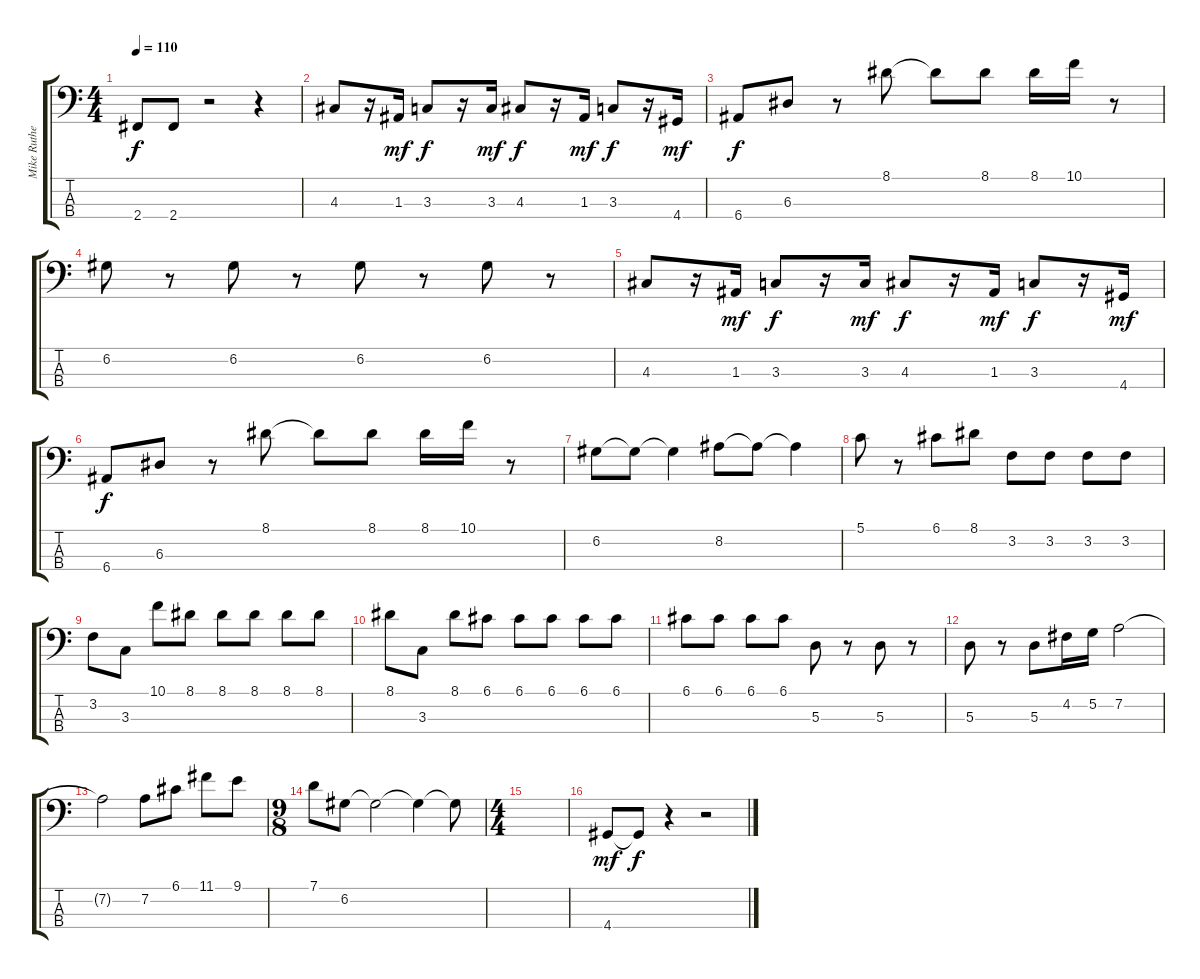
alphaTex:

\track ("Mike Rutherford (bass)" "Mike Ruthe") {instrument electricbassfinger}
\staff {score tabs}
\tuning (G2 D2 A1 E1) {hide}
\ts (4 4)
\tempo 110
\clef f4
\ks c
2.4.8{dy f} 2.4.8 r.2 r.4 |
4.3.8 r.16 1.3.16{dy mf} 3.3.8{dy f} r.16 3.3.16{dy mf} 4.3.8{dy f} r.16 1.3.16{dy mf} 3.3.8{dy f} r.16 4.4.16{dy mf} |
6.4.8{dy f} 6.3.8 r.8 8.1.8 8.1{t}.8 8.1.8 8.1.16 10.1.16 r.8 |
6.2.8 r.8 6.2.8 r.8 6.2.8 r.8 6.2.8 r.8 |
4.3.8 r.16 1.3.16{dy mf} 3.3.8{dy f} r.16 3.3.16{dy mf} 4.3.8{dy f} r.16 1.3.16{dy mf} 3.3.8{dy f} r.16 4.4.16{dy mf} |
6.4.8{dy f} 6.3.8 r.8 8.1.8 8.1{t}.8 8.1.8 8.1.16 10.1.16 r.8 |
6.2.8 6.2{t}.8 6.2{t}.4 8.2.8 8.2{t}.8 8.2{t}.4 |
5.1.8 r.8 6.1.8 8.1.8 3.2.8 3.2.8 3.2.8 3.2.8 |
3.2.8 3.3.8 10.1.8 8.1.8 8.1.8 8.1.8 8.1.8 8.1.8 |
8.1.8 3.3.8 8.1.8 6.1.8 6.1.8 6.1.8 6.1.8 6.1.8 |
6.1.8 6.1.8 6.1.8 6.1.8 5.3.8 r.8 5.3.8 r.8 |
5.3.8 r.8 5.3.8 4.2.16 5.2.16 7.2.2 |
7.2{t}.2 7.2.8 6.1.8 11.1.8 9.1.8 |
\ts (9 8)
7.1.8 6.2.8 6.2{t}.2 6.2{t}.4 6.2{t}.8 |
\ts (4 4)
|
4.4.8{dy mf} 4.4{t}.8{dy f} r.4 r.2
